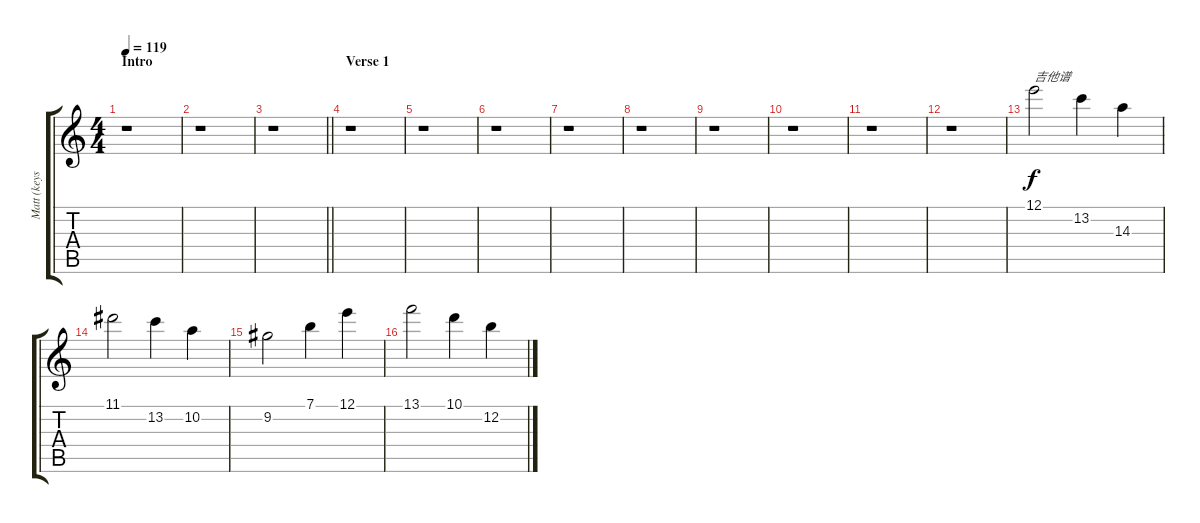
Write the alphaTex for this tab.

\track ("Matt (keys 2)" "Matt (keys") {instrument guitarharmonics}
\staff {score tabs}
\tuning (E4 B3 G3 D3 A2 E2) {hide}
\ts (4 4)
\section ("" "Intro")
\tempo 119
\clef g2
\ks c
r.1{dy f instrument guitarharmonics} |
r.1 |
\barLineRight lightlight
r.1 |
\section ("" "Verse 1")
r.1 |
r.1 |
r.1 |
r.1 |
r.1 |
r.1 |
r.1 |
r.1 |
r.1 |
12.1.2{txt "吉他谱"} 13.2.4 14.3.4 |
11.1.2 13.2.4 10.2.4 |
9.2.2 7.1.4 12.1.4 |
13.1.2 10.1.4 12.2.4
